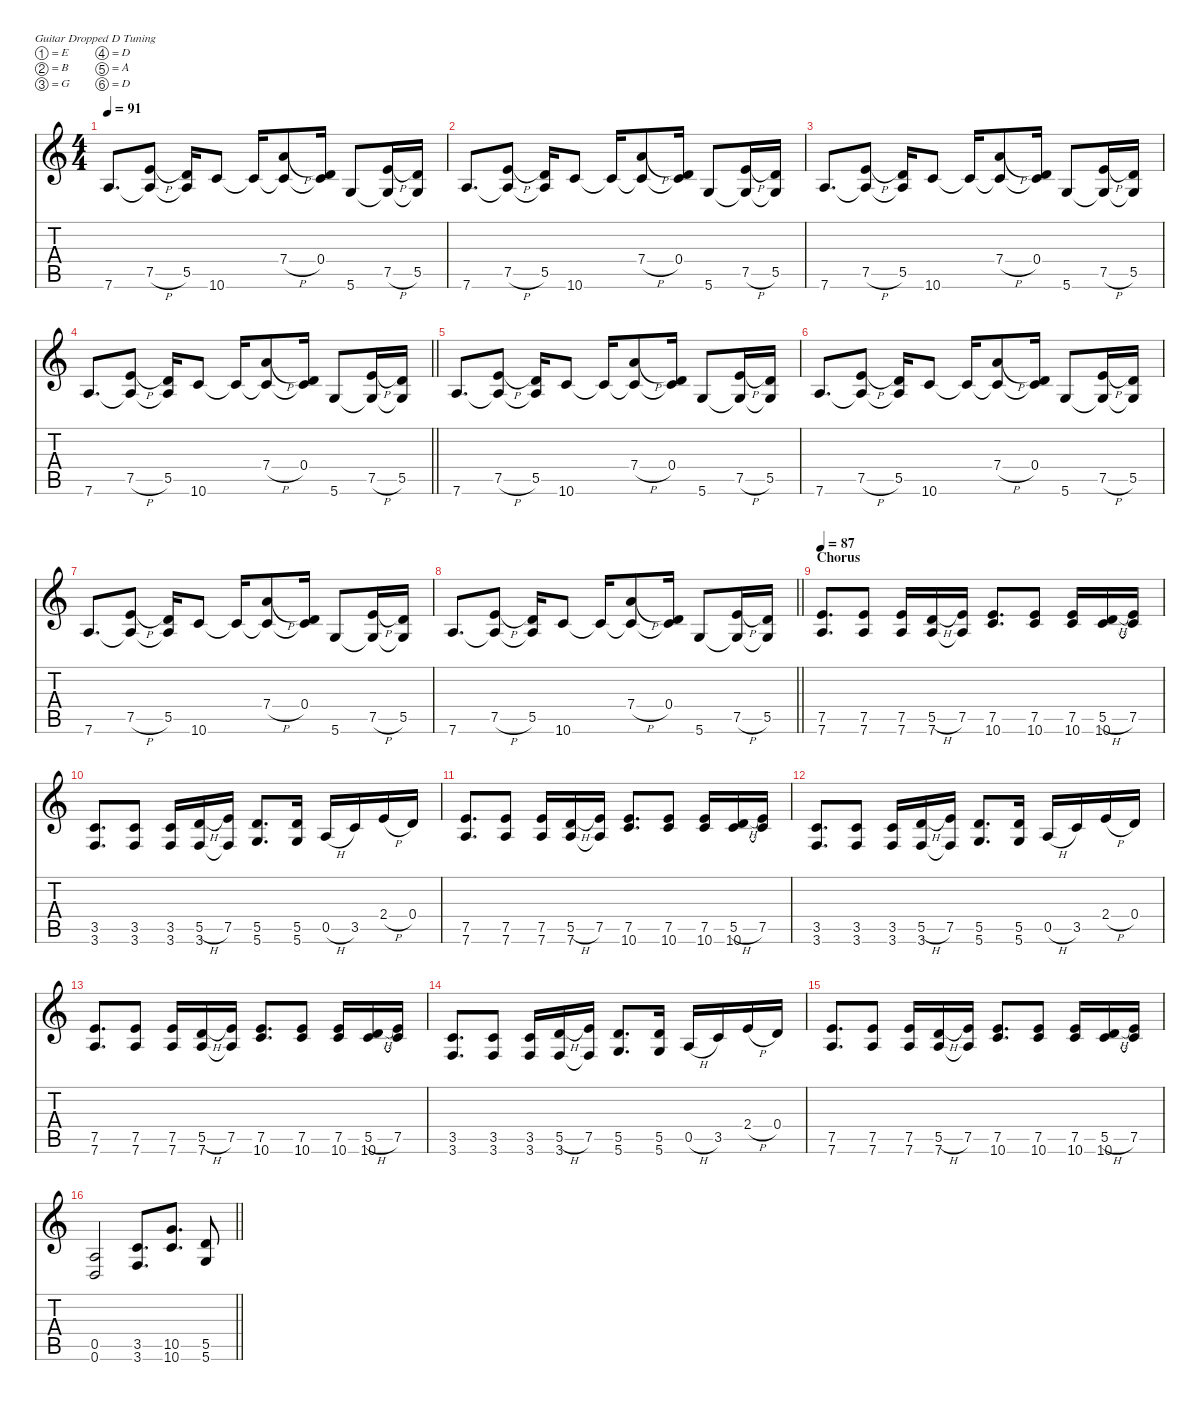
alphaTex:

\defaultSystemsLayout 4
\hideDynamics
\bracketExtendMode nobrackets
\singleTrackTrackNamePolicy hidden
\multiTrackTrackNamePolicy hidden
\otherSystemsTrackNameOrientation horizontal
\track ("Left Guitar" "dist.guit.") {mute instrument distortionguitar}
\staff {score tabs}
\tuning (E4 B3 G3 D3 A2 D2)
\ts (4 4)
\section ("" "")
\tempo 91
\clef g2
\ks c
7.6.8{d dy f beam Up} (7.5{h} 7.6{t}).8{beam Up} (5.5 7.6{t}).16{dy ff beam Up} 10.6.8{dy f beam Up} 10.6{t}.16{beam Up} (7.4{h} 10.6{t}).8{beam Up} (0.4 10.6{t}).16{dy ff beam Up} 5.6.8{dy f beam Up} (7.5{h} 5.6{t}).16{beam Up} (5.5 5.6{t}).16{dy ff beam Up} |
7.6.8{d dy f beam Up} (7.5{h} 7.6{t}).8{beam Up} (5.5 7.6{t}).16{dy ff beam Up} 10.6.8{dy f beam Up} 10.6{t}.16{beam Up} (7.4{h} 10.6{t}).8{beam Up} (0.4 10.6{t}).16{dy ff beam Up} 5.6.8{dy f beam Up} (7.5{h} 5.6{t}).16{beam Up} (5.5 5.6{t}).16{dy ff beam Up} |
7.6.8{d dy f beam Up} (7.5{h} 7.6{t}).8{beam Up} (5.5 7.6{t}).16{dy ff beam Up} 10.6.8{dy f beam Up} 10.6{t}.16{beam Up} (7.4{h} 10.6{t}).8{beam Up} (0.4 10.6{t}).16{dy ff beam Up} 5.6.8{dy f beam Up} (7.5{h} 5.6{t}).16{beam Up} (5.5 5.6{t}).16{dy ff beam Up} |
\barLineRight lightlight
7.6.8{d dy f beam Up} (7.5{h} 7.6{t}).8{beam Up} (5.5 7.6{t}).16{dy ff beam Up} 10.6.8{dy f beam Up} 10.6{t}.16{beam Up} (7.4{h} 10.6{t}).8{beam Up} (0.4 10.6{t}).16{dy ff beam Up} 5.6.8{dy f beam Up} (7.5{h} 5.6{t}).16{beam Up} (5.5 5.6{t}).16{dy ff beam Up} |
\section ("" "")
7.6.8{d dy f beam Up} (7.5{h} 7.6{t}).8{beam Up} (5.5 7.6{t}).16{dy ff beam Up} 10.6.8{dy f beam Up} 10.6{t}.16{beam Up} (7.4{h} 10.6{t}).8{beam Up} (0.4 10.6{t}).16{dy ff beam Up} 5.6.8{dy f beam Up} (7.5{h} 5.6{t}).16{beam Up} (5.5 5.6{t}).16{dy ff beam Up} |
7.6.8{d dy f beam Up} (7.5{h} 7.6{t}).8{beam Up} (5.5 7.6{t}).16{dy ff beam Up} 10.6.8{dy f beam Up} 10.6{t}.16{beam Up} (7.4{h} 10.6{t}).8{beam Up} (0.4 10.6{t}).16{dy ff beam Up} 5.6.8{dy f beam Up} (7.5{h} 5.6{t}).16{beam Up} (5.5 5.6{t}).16{dy ff beam Up} |
7.6.8{d dy f beam Up} (7.5{h} 7.6{t}).8{beam Up} (5.5 7.6{t}).16{dy ff beam Up} 10.6.8{dy f beam Up} 10.6{t}.16{beam Up} (7.4{h} 10.6{t}).8{beam Up} (0.4 10.6{t}).16{dy ff beam Up} 5.6.8{dy f beam Up} (7.5{h} 5.6{t}).16{beam Up} (5.5 5.6{t}).16{dy ff beam Up} |
\barLineRight lightlight
7.6.8{d dy f beam Up} (7.5{h} 7.6{t}).8{beam Up} (5.5 7.6{t}).16{dy ff beam Up} 10.6.8{dy f beam Up} 10.6{t}.16{beam Up} (7.4{h} 10.6{t}).8{beam Up} (0.4 10.6{t}).16{dy ff beam Up} 5.6.8{dy f beam Up} (7.5{h} 5.6{t}).16{beam Up} (5.5 5.6{t}).16{dy ff beam Up} |
\section ("" "Chorus")
\tempo 87
(7.5 7.6).8{d dy f beam Up} (7.5 7.6).8{beam Up} (7.5 7.6).16{beam Up} (5.5{h} 7.6).16{beam Up} (7.5 7.6{t}).16{dy ff beam Up} (7.5 10.6).8{d dy f beam Up} (7.5 10.6).8{beam Up} (7.5 10.6).16{beam Up} (5.5{h} 10.6).16{beam Up} (7.5 10.6{t}).16{dy ff beam Up} |
(3.5 3.6).8{d dy f beam Up} (3.5 3.6).8{beam Up} (3.5 3.6).16{beam Up} (5.5{h} 3.6).16{beam Up} (7.5 3.6{t}).16{dy ff beam Up} (5.5 5.6).8{d dy f beam Up} (5.5 5.6).16{beam Up} 0.5{h}.16{beam Up} 3.5.16{dy ff beam Up} 2.4{h}.16{dy f beam Up} 0.4.16{dy ff beam Up} |
(7.5 7.6).8{d dy f beam Up} (7.5 7.6).8{beam Up} (7.5 7.6).16{beam Up} (5.5{h} 7.6).16{beam Up} (7.5 7.6{t}).16{dy ff beam Up} (7.5 10.6).8{d dy f beam Up} (7.5 10.6).8{beam Up} (7.5 10.6).16{beam Up} (5.5{h} 10.6).16{beam Up} (7.5 10.6{t}).16{dy ff beam Up} |
(3.5 3.6).8{d dy f beam Up} (3.5 3.6).8{beam Up} (3.5 3.6).16{beam Up} (5.5{h} 3.6).16{beam Up} (7.5 3.6{t}).16{dy ff beam Up} (5.5 5.6).8{d dy f beam Up} (5.5 5.6).16{beam Up} 0.5{h}.16{beam Up} 3.5.16{dy ff beam Up} 2.4{h}.16{dy f beam Up} 0.4.16{dy ff beam Up} |
(7.5 7.6).8{d dy f beam Up} (7.5 7.6).8{beam Up} (7.5 7.6).16{beam Up} (5.5{h} 7.6).16{beam Up} (7.5 7.6{t}).16{dy ff beam Up} (7.5 10.6).8{d dy f beam Up} (7.5 10.6).8{beam Up} (7.5 10.6).16{beam Up} (5.5{h} 10.6).16{beam Up} (7.5 10.6{t}).16{dy ff beam Up} |
(3.5 3.6).8{d dy f beam Up} (3.5 3.6).8{beam Up} (3.5 3.6).16{beam Up} (5.5{h} 3.6).16{beam Up} (7.5 3.6{t}).16{dy ff beam Up} (5.5 5.6).8{d dy f beam Up} (5.5 5.6).16{beam Up} 0.5{h}.16{beam Up} 3.5.16{dy ff beam Up} 2.4{h}.16{dy f beam Up} 0.4.16{dy ff beam Up} |
(7.5 7.6).8{d dy f beam Up} (7.5 7.6).8{beam Up} (7.5 7.6).16{beam Up} (5.5{h} 7.6).16{beam Up} (7.5 7.6{t}).16{dy ff beam Up} (7.5 10.6).8{d dy f beam Up} (7.5 10.6).8{beam Up} (7.5 10.6).16{beam Up} (5.5{h} 10.6).16{beam Up} (7.5 10.6{t}).16{dy ff beam Up} |
\barLineRight lightlight
(0.5 0.6).2{dy f beam Up} (3.5 3.6).8{d beam Up} (10.5 10.6).8{d beam Up} (5.5 5.6).8{beam Up}
